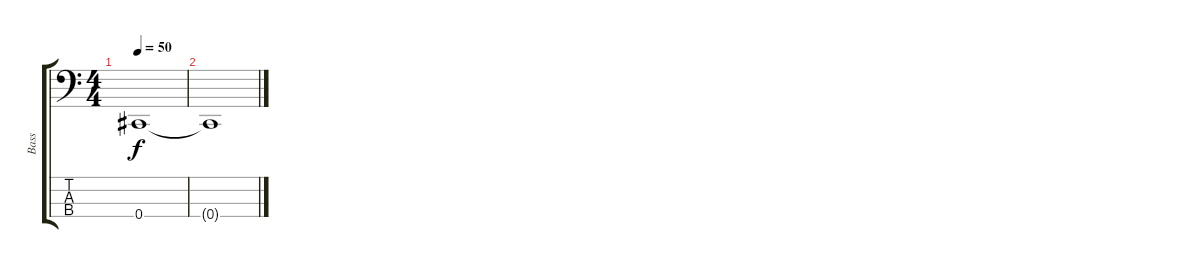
\track ("Bass" "Bass") {instrument electricbasspick}
\staff {score tabs}
\tuning (Gb2 Db2 Ab1 Db1) {hide}
\ts (4 4)
\tempo 50
\clef f4
\ks c
0.4{t}.1{dy f} |
0.4{t}.1
